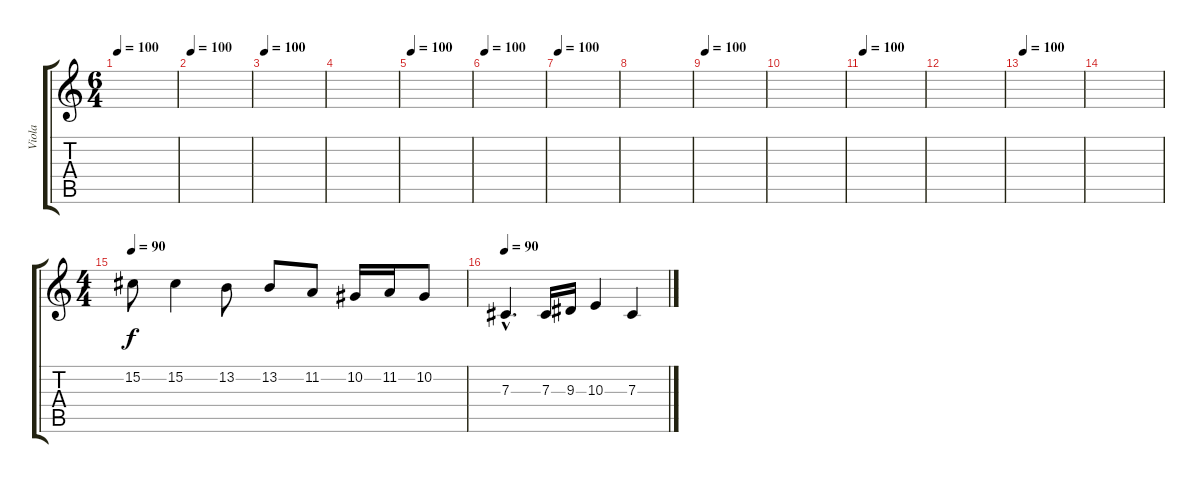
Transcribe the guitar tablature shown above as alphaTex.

\track ("Viola" "Viola") {instrument viola}
\staff {score tabs}
\tuning (Eb4 Bb3 Gb3 Db3 Ab2 Db2) {hide}
\ts (6 4)
\tempo 100
\clef g2
\ks c
|
\tempo 100
|
\tempo 100
|
|
\tempo 100
|
\tempo 100
|
\tempo 100
|
|
\tempo 100
|
|
\tempo 100
|
|
\tempo 100
|
|
\ts (4 4)
\tempo 90
15.2.8 15.2.4 13.2.8 13.2.8 11.2.8 10.2.16 11.2.16 10.2.8 |
\tempo 90
7.3{hac}.4{d} 7.3.16 9.3.16 10.3.4 7.3.4
